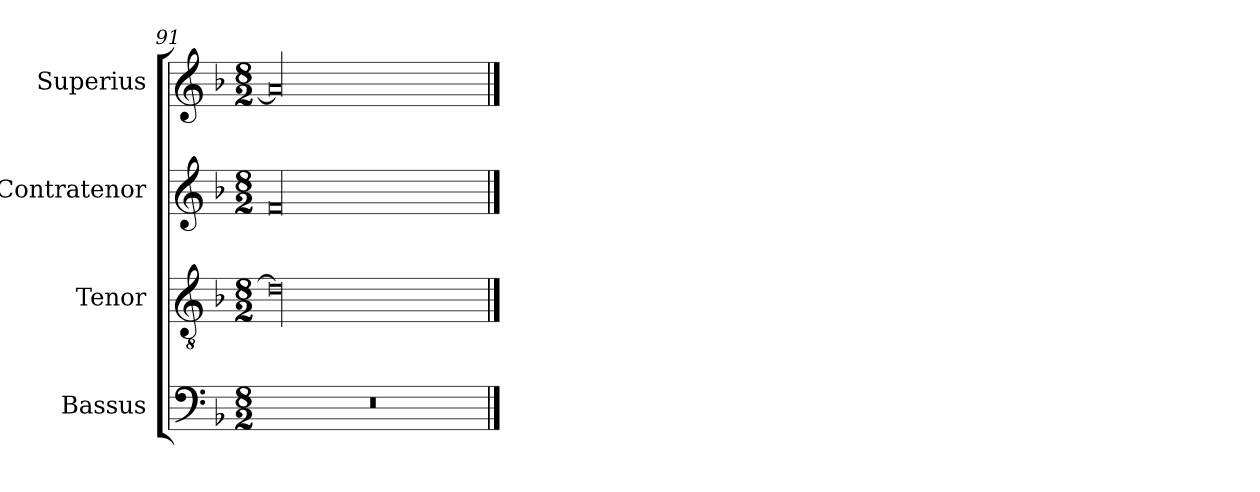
**kern	**kern	**kern	**text	**kern
*part4	*part3	*part2	*part2	*part1
*staff4	*staff3	*staff2	*staff2	*staff1
*I"Bassus	*I"Tenor	*I"Contratenor	*	*I"Superius
*clefF4	*clefGv2	*clefG2	*	*clefG2
*k[b-]	*k[b-]	*k[b-]	*	*k[b-]
*M8/2	*M8/2	*M8/2	*	*M8/2
=91	=91	=91	=91	=91
00r	00d\]	00f/	.	00a/]
==	==	==	==	==
*-	*-	*-	*-	*-
